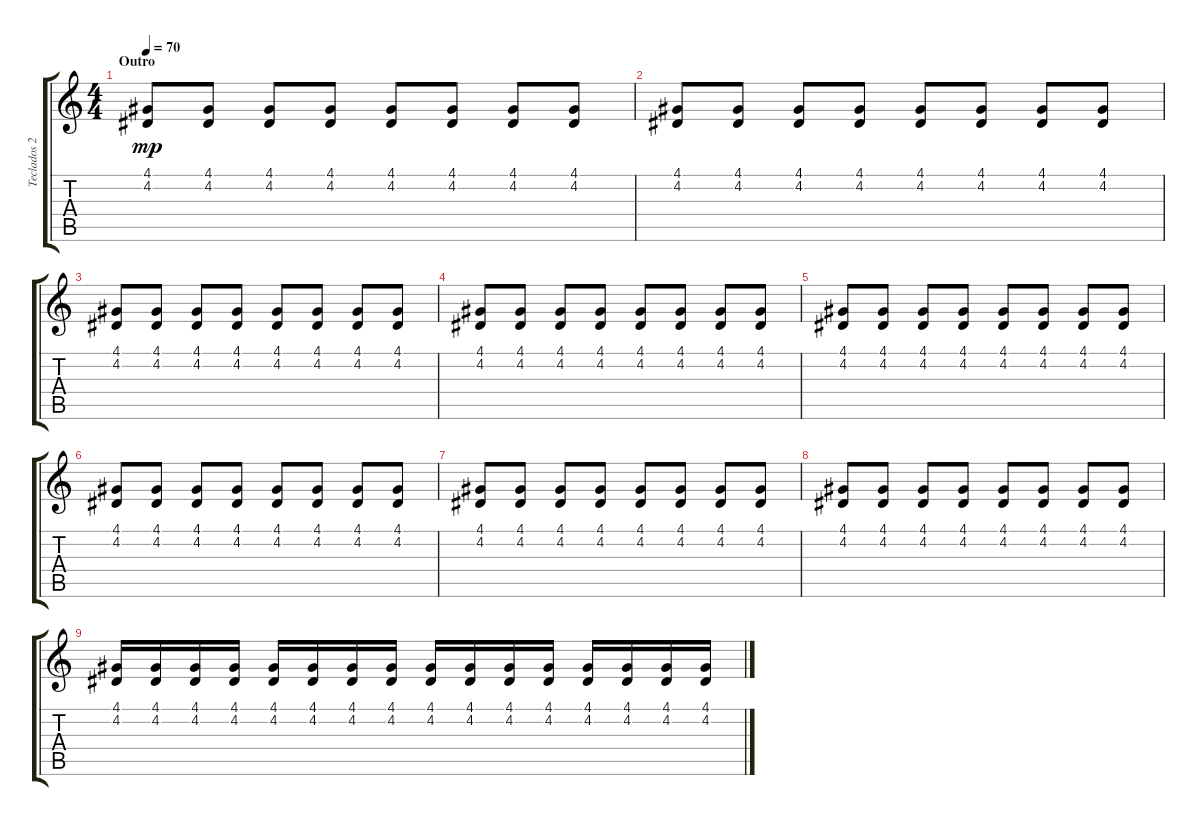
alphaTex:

\track ("Teclados 2" "Teclados 2") {instrument pad6metallic}
\staff {score tabs}
\tuning (E4 B3 G3 D3 A2 E2) {hide}
\ts (4 4)
\section ("" "Outro")
\tempo 70
\clef g2
\ks c
(4.1 4.2).8{dy mp} (4.1 4.2).8 (4.1 4.2).8 (4.1 4.2).8 (4.1 4.2).8 (4.1 4.2).8 (4.1 4.2).8 (4.1 4.2).8 |
(4.1 4.2).8 (4.1 4.2).8 (4.1 4.2).8 (4.1 4.2).8 (4.1 4.2).8 (4.1 4.2).8 (4.1 4.2).8 (4.1 4.2).8 |
(4.1 4.2).8 (4.1 4.2).8 (4.1 4.2).8 (4.1 4.2).8 (4.1 4.2).8 (4.1 4.2).8 (4.1 4.2).8 (4.1 4.2).8 |
(4.1 4.2).8 (4.1 4.2).8 (4.1 4.2).8 (4.1 4.2).8 (4.1 4.2).8 (4.1 4.2).8 (4.1 4.2).8 (4.1 4.2).8 |
(4.1 4.2).8 (4.1 4.2).8 (4.1 4.2).8 (4.1 4.2).8 (4.1 4.2).8 (4.1 4.2).8 (4.1 4.2).8 (4.1 4.2).8 |
(4.1 4.2).8 (4.1 4.2).8 (4.1 4.2).8 (4.1 4.2).8 (4.1 4.2).8 (4.1 4.2).8 (4.1 4.2).8 (4.1 4.2).8 |
(4.1 4.2).8 (4.1 4.2).8 (4.1 4.2).8 (4.1 4.2).8 (4.1 4.2).8 (4.1 4.2).8 (4.1 4.2).8 (4.1 4.2).8 |
(4.1 4.2).8 (4.1 4.2).8 (4.1 4.2).8 (4.1 4.2).8 (4.1 4.2).8 (4.1 4.2).8 (4.1 4.2).8 (4.1 4.2).8 |
(4.1 4.2).16 (4.1 4.2).16 (4.1 4.2).16 (4.1 4.2).16 (4.1 4.2).16 (4.1 4.2).16 (4.1 4.2).16 (4.1 4.2).16 (4.1 4.2).16 (4.1 4.2).16 (4.1 4.2).16 (4.1 4.2).16 (4.1 4.2).16 (4.1 4.2).16 (4.1 4.2).16 (4.1 4.2).16
